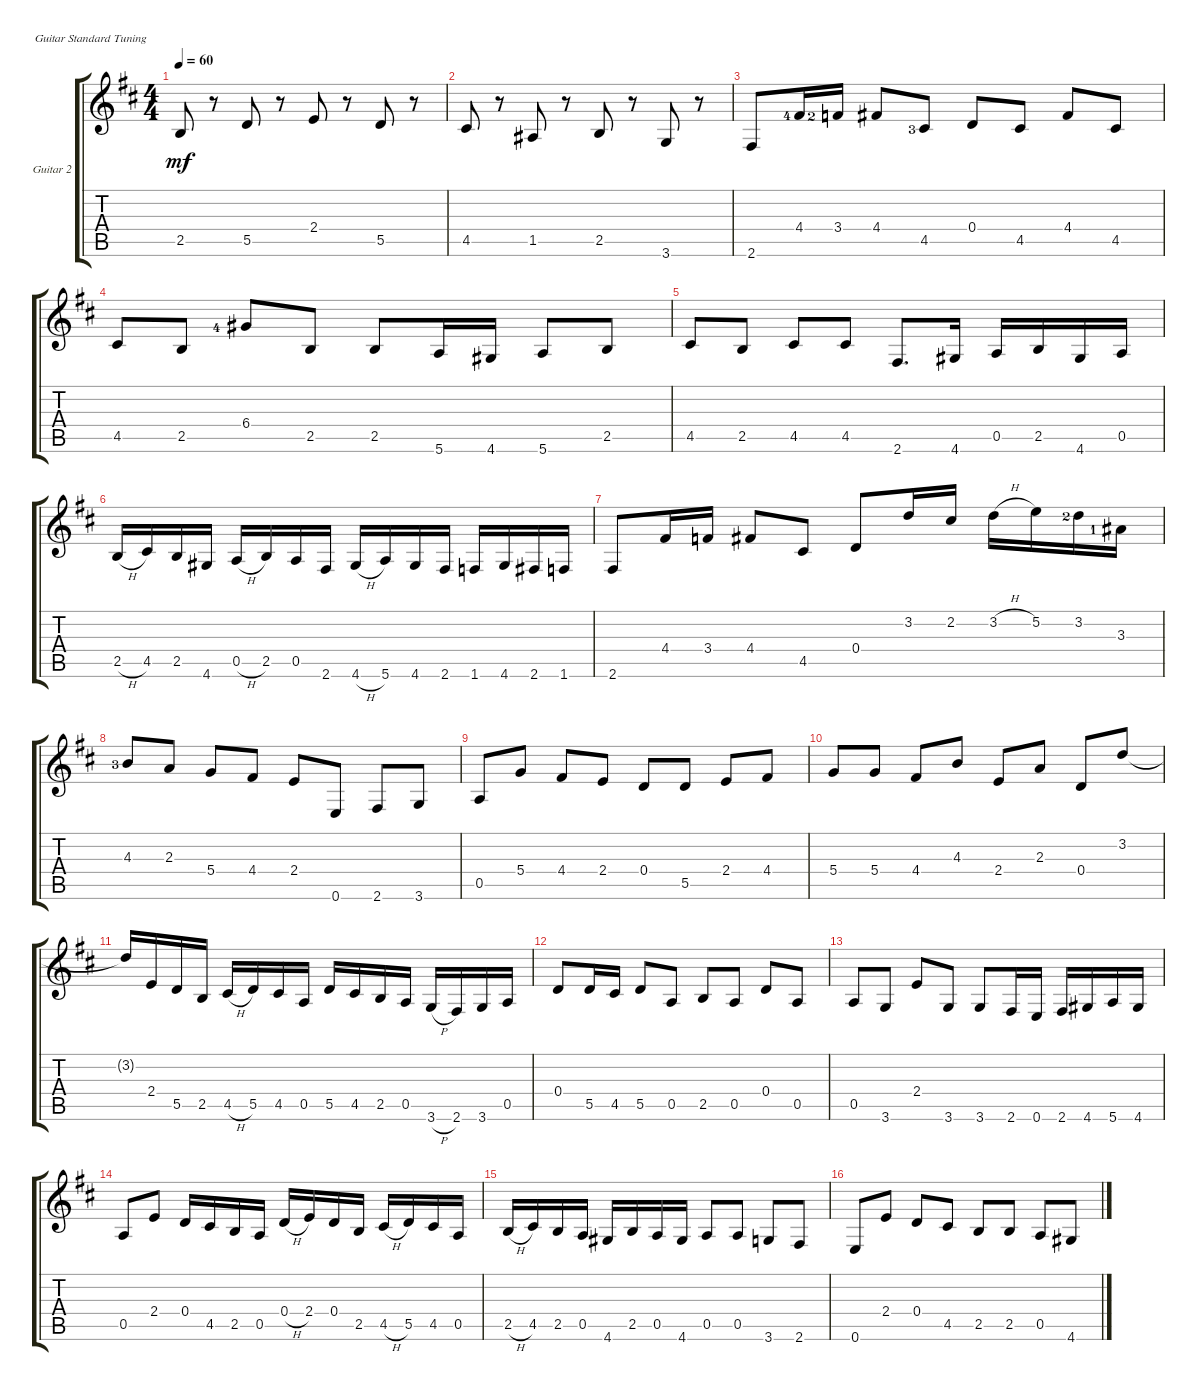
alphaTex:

\defaultSystemsLayout 4
\bracketExtendMode groupsimilarinstruments
\firstSystemTrackNameOrientation horizontal
\otherSystemsTrackNameOrientation horizontal
\track ("Guitar 2" "Guitar 2") {instrument acousticguitarsteel}
\staff {score tabs}
\tuning (E4 B3 G3 D3 A2 E2)
\ts (4 4)
\tempo 60
\clef g2
\ks d
2.5.8{dy mf instrument acousticguitarsteel} r.8 5.5.8 r.8 2.4.8 r.8 5.5.8 r.8 |
4.5.8 r.8 1.5.8 r.8 2.5.8 r.8 3.6.8 r.8 |
2.6.8 4.4{lf 5}.16 3.4{lf 3}.16 4.4.8 4.5{lf 4}.8 0.4.8 4.5.8 4.4.8 4.5.8 |
4.5.8 2.5.8 6.4{lf 5}.8 2.5.8 2.5.8 5.6.16 4.6.16 5.6.8 2.5.8 |
4.5.8 2.5.8 4.5.8 4.5.8 2.6.8{d} 4.6.16 0.5.16 2.5.16 4.6.16 0.5.16 |
2.5{h}.16 4.5.16 2.5.16 4.6.16 0.5{h}.16 2.5.16 0.5.16 2.6.16 4.6{h}.16 5.6.16 4.6.16 2.6.16 1.6.16 4.6.16 2.6.16 1.6.16 |
2.6.8 4.4.16 3.4.16 4.4.8 4.5.8 0.4.8 3.2.16 2.2.16 3.2{h}.16 5.2.16 3.2{lf 3}.16 3.3{lf 2}.16 |
4.3{lf 4}.8 2.3.8 5.4.8 4.4.8 2.4.8 0.6.8 2.6.8 3.6.8 |
0.5.8 5.4.8 4.4.8 2.4.8 0.4.8 5.5.8 2.4.8 4.4.8 |
5.4.8 5.4.8 4.4.8 4.3.8 2.4.8 2.3.8 0.4.8 3.2.8 |
3.2{t}.16 2.4.16 5.5.16 2.5.16 4.5{h}.16 5.5.16 4.5.16 0.5.16 5.5.16 4.5.16 2.5.16 0.5.16 3.6{h}.16 2.6.16 3.6.16 0.5.16 |
0.4.8 5.5.16 4.5.16 5.5.8 0.5.8 2.5.8 0.5.8 0.4.8 0.5.8 |
0.5.8 3.6.8 2.4.8 3.6.8 3.6.8 2.6.16 0.6.16 2.6.16 4.6.16 5.6.16 4.6.16 |
0.5.8 2.4.8 0.4.16 4.5.16 2.5.16 0.5.16 0.4{h}.16 2.4.16 0.4.16 2.5.16 4.5{h}.16 5.5.16 4.5.16 0.5.16 |
2.5{h}.16 4.5.16 2.5.16 0.5.16 4.6.16 2.5.16 0.5.16 4.6.16 0.5.8 0.5.8 3.6.8 2.6.8 |
0.6.8 2.4.8 0.4.8 4.5.8 2.5.8 2.5.8 0.5.8 4.6.8
